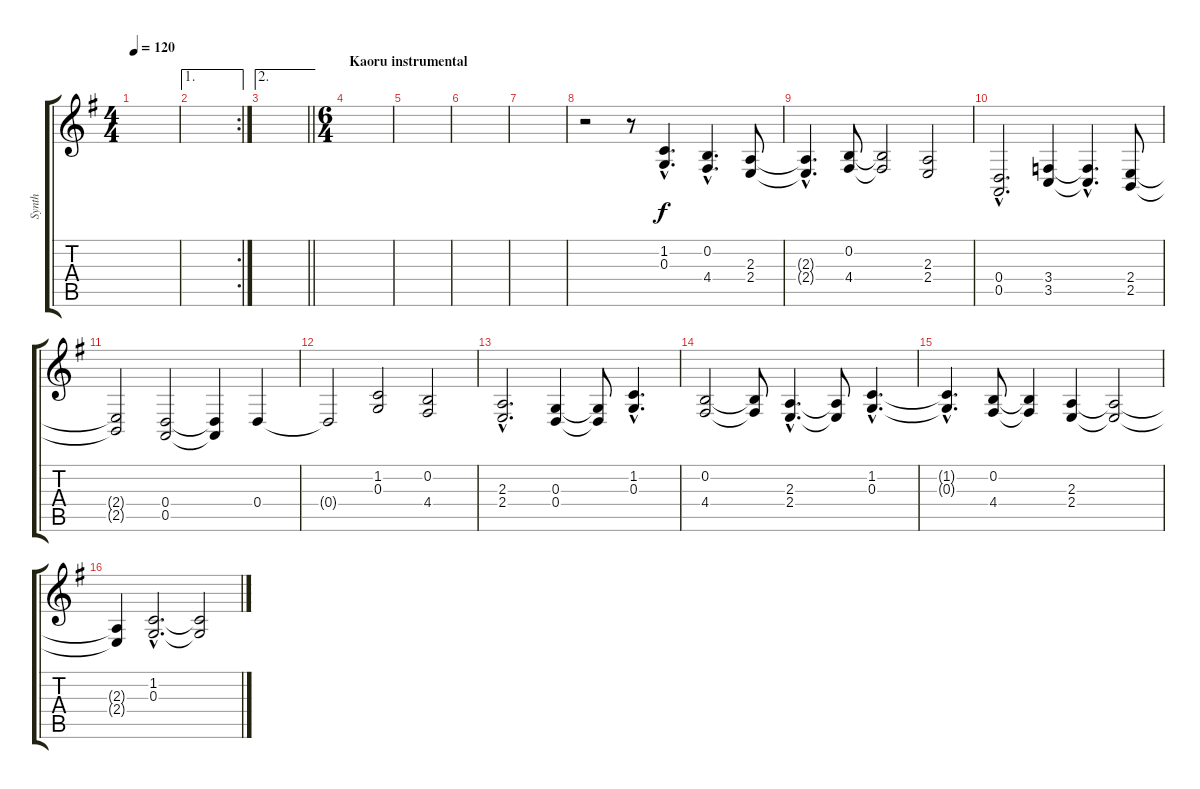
\track ("Synth" "Synth") {instrument churchorgan}
\staff {score tabs}
\tuning (E4 B3 G3 D3 A2 E2) {hide}
\ts (4 4)
\tempo 120
\clef g2
\ks g
|
\ae 1
\rc 2
|
\ae 2
\barLineRight lightlight
|
\ts (6 4)
\section ("" "Kaoru instrumental")
|
|
|
|
r.2 r.8 (1.2{hac} 0.3{hac}).4{d} (0.2{hac} 4.4{hac}).4{d} (2.3 2.4).8 |
(2.3{hac t} 2.4{hac t}).4{d} (0.2 4.4).8 (0.2{t} 4.4{t}).2 (2.3 2.4).2 |
(0.4{hac} 0.5{hac}).2{d} (3.4 3.5).4 (3.4{hac t} 3.5{hac t}).4{d} (2.4 2.5).8 |
(2.4{t} 2.5{t}).2 (0.4 0.5).2 (0.4{t} 0.5{t}).4 0.4.4 |
0.4{t}.2 (1.2 0.3).2 (0.2 4.4).2 |
(2.3{hac} 2.4{hac}).2{d} (0.3 0.4).4 (0.3{t} 0.4{t}).8 (1.2{hac} 0.3{hac}).4{d} |
(0.2 4.4).2 (0.2{t} 4.4{t}).8 (2.3{hac} 2.4{hac}).4{d} (2.3{t} 2.4{t}).8 (1.2{hac} 0.3{hac}).4{d} |
(1.2{hac t} 0.3{hac t}).4{d} (0.2 4.4).8 (0.2{t} 4.4{t}).4 (2.3 2.4).4 (2.3{t} 2.4{t}).2 |
(2.3{t} 2.4{t}).4 (1.2{hac} 0.3{hac}).2{d} (1.2{t} 0.3{t}).2
